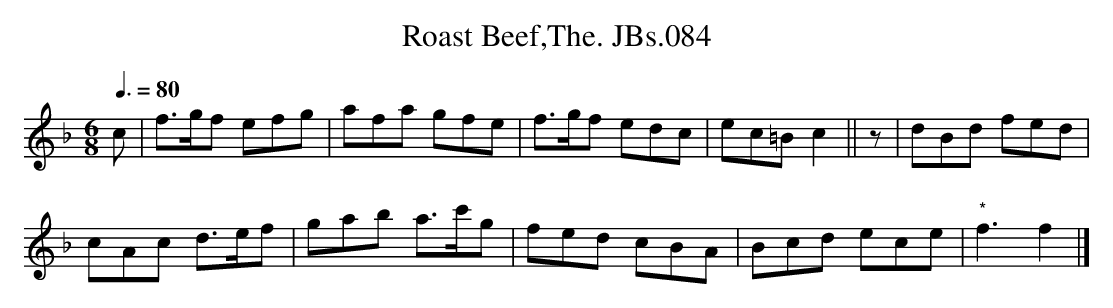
X:1
T:Roast Beef,The. JBs.084
L:1/8
M:6/8
Q:3/8=80
K:F
c|f>gf efg|afa gfe|f>gf edc| ec=B c2||z|dBd fed|!
cAc d>ef|gab a>c'g|fed cBA|Bcd ece|"*"f3f2|]
